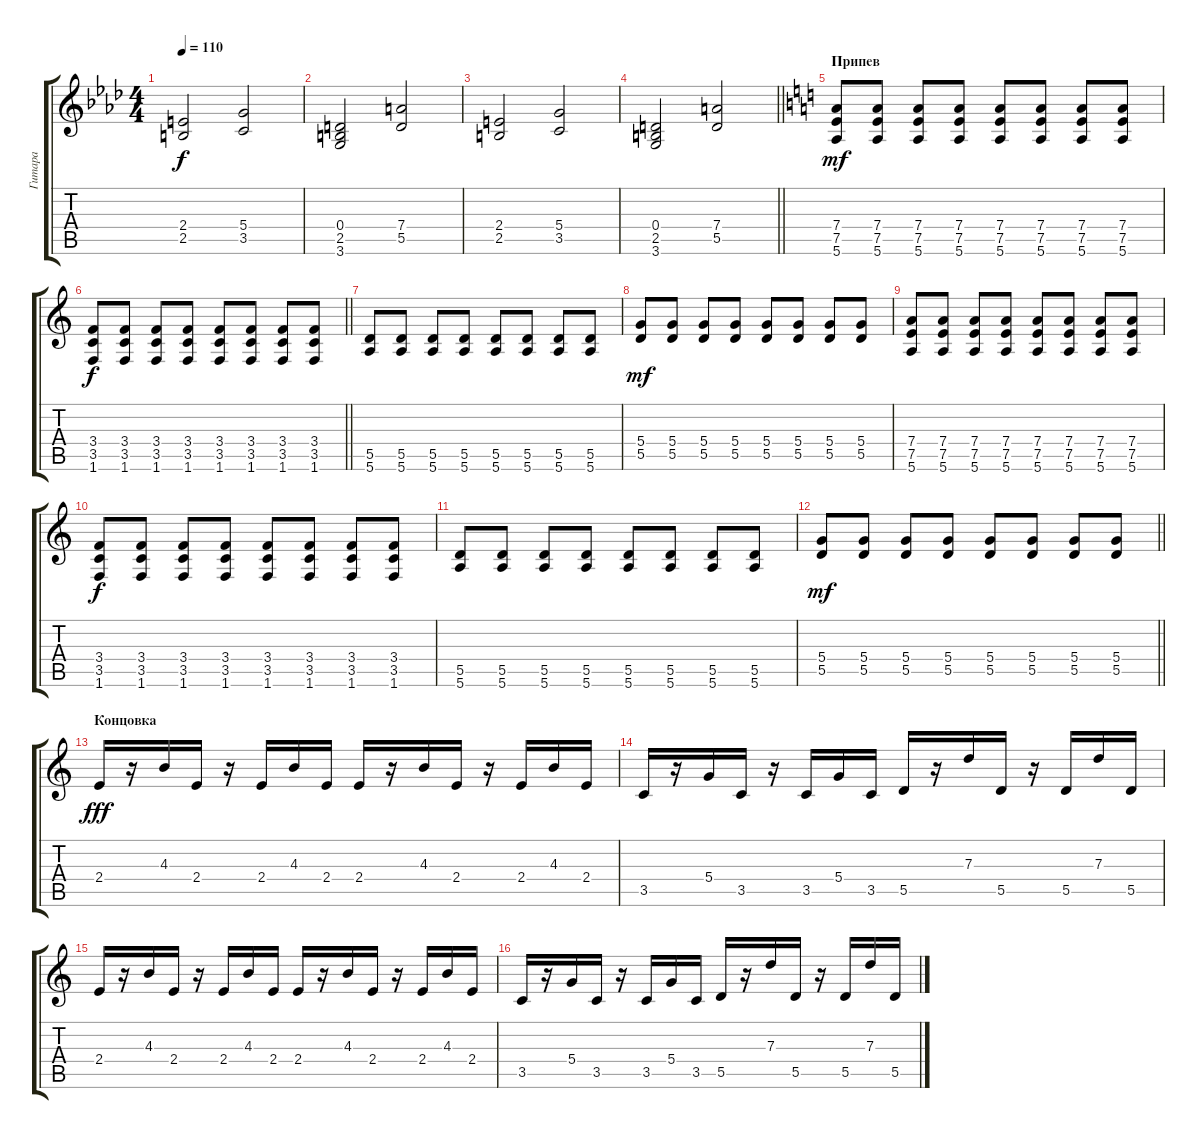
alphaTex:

\track ("Гитара" "Гитара") {instrument distortionguitar}
\staff {score tabs}
\tuning (E4 B3 G3 D3 A2 E2) {hide}
\ts (4 4)
\tempo 110
\clef g2
\ks fminor
(2.4 2.5).2{dy f} (5.4 3.5).2 |
(0.4 2.5 3.6).2 (7.4 5.5).2 |
(2.4 2.5).2 (5.4 3.5).2 |
\barLineRight lightlight
(0.4 2.5 3.6).2 (7.4 5.5).2 |
\section ("" "Припев")
\ks c
(7.4 7.5 5.6).8{dy mf} (7.4 7.5 5.6).8 (7.4 7.5 5.6).8 (7.4 7.5 5.6).8 (7.4 7.5 5.6).8 (7.4 7.5 5.6).8 (7.4 7.5 5.6).8 (7.4 7.5 5.6).8 |
\barLineRight lightlight
(3.4 3.5 1.6).8{dy f} (3.4 3.5 1.6).8 (3.4 3.5 1.6).8 (3.4 3.5 1.6).8 (3.4 3.5 1.6).8 (3.4 3.5 1.6).8 (3.4 3.5 1.6).8 (3.4 3.5 1.6).8 |
(5.5 5.6).8 (5.5 5.6).8 (5.5 5.6).8 (5.5 5.6).8 (5.5 5.6).8 (5.5 5.6).8 (5.5 5.6).8 (5.5 5.6).8 |
(5.4 5.5).8{dy mf} (5.4 5.5).8 (5.4 5.5).8 (5.4 5.5).8 (5.4 5.5).8 (5.4 5.5).8 (5.4 5.5).8 (5.4 5.5).8 |
(7.4 7.5 5.6).8 (7.4 7.5 5.6).8 (7.4 7.5 5.6).8 (7.4 7.5 5.6).8 (7.4 7.5 5.6).8 (7.4 7.5 5.6).8 (7.4 7.5 5.6).8 (7.4 7.5 5.6).8 |
(3.4 3.5 1.6).8{dy f} (3.4 3.5 1.6).8 (3.4 3.5 1.6).8 (3.4 3.5 1.6).8 (3.4 3.5 1.6).8 (3.4 3.5 1.6).8 (3.4 3.5 1.6).8 (3.4 3.5 1.6).8 |
(5.5 5.6).8 (5.5 5.6).8 (5.5 5.6).8 (5.5 5.6).8 (5.5 5.6).8 (5.5 5.6).8 (5.5 5.6).8 (5.5 5.6).8 |
\barLineRight lightlight
(5.4 5.5).8{dy mf} (5.4 5.5).8 (5.4 5.5).8 (5.4 5.5).8 (5.4 5.5).8 (5.4 5.5).8 (5.4 5.5).8 (5.4 5.5).8 |
\section ("" "Концовка")
2.4.16{dy fff volume 7 instrument distortionguitar} r.16 4.3.16 2.4.16 r.16 2.4.16 4.3.16 2.4.16 2.4.16 r.16 4.3.16 2.4.16 r.16 2.4.16 4.3.16 2.4.16 |
3.5.16 r.16 5.4.16 3.5.16 r.16 3.5.16 5.4.16 3.5.16 5.5.16 r.16 7.3.16 5.5.16 r.16 5.5.16 7.3.16 5.5.16 |
2.4.16 r.16 4.3.16 2.4.16 r.16 2.4.16 4.3.16 2.4.16 2.4.16 r.16 4.3.16 2.4.16 r.16 2.4.16 4.3.16 2.4.16 |
3.5.16 r.16 5.4.16 3.5.16 r.16 3.5.16 5.4.16 3.5.16 5.5.16 r.16 7.3.16 5.5.16 r.16 5.5.16 7.3.16 5.5.16
